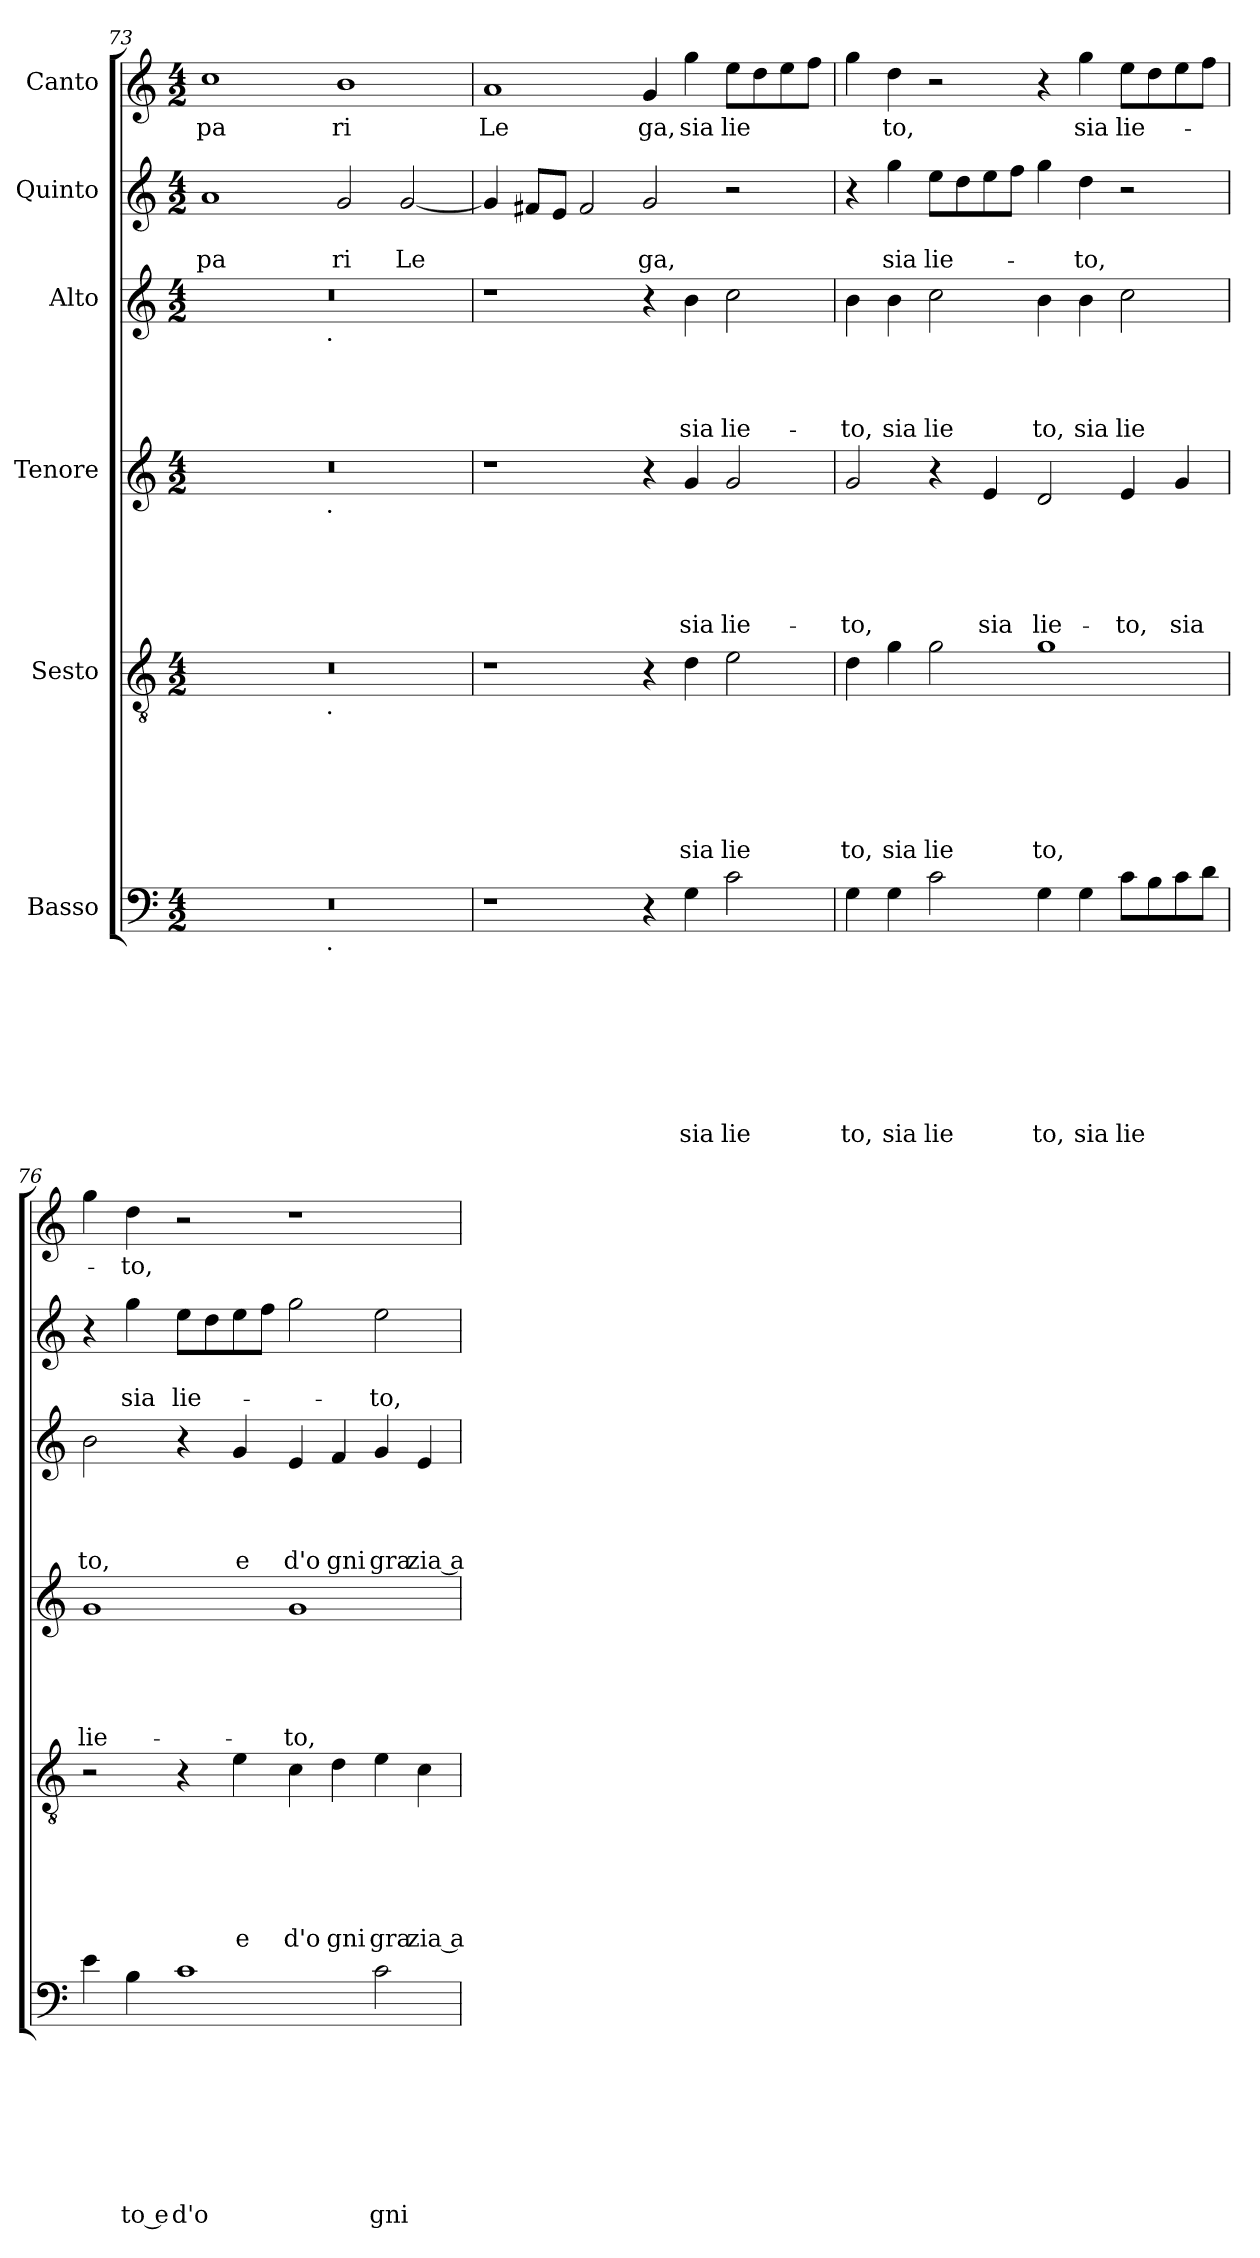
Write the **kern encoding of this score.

**kern	**text	**text	**text	**text	**text	**text	**text	**text	**kern	**text	**text	**text	**text	**text	**text	**kern	**text	**text	**text	**text	**text	**kern	**text	**text	**text	**text	**kern	**text	**text	**kern	**text
*part6	*part6	*part6	*part6	*part6	*part6	*part6	*part6	*part6	*part5	*part5	*part5	*part5	*part5	*part5	*part5	*part4	*part4	*part4	*part4	*part4	*part4	*part3	*part3	*part3	*part3	*part3	*part2	*part2	*part2	*part1	*part1
*staff6	*staff6	*staff6	*staff6	*staff6	*staff6	*staff6	*staff6	*staff6	*staff5	*staff5	*staff5	*staff5	*staff5	*staff5	*staff5	*staff4	*staff4	*staff4	*staff4	*staff4	*staff4	*staff3	*staff3	*staff3	*staff3	*staff3	*staff2	*staff2	*staff2	*staff1	*staff1
*I"Basso	*	*	*	*	*	*	*	*	*I"Sesto	*	*	*	*	*	*	*I"Tenore	*	*	*	*	*	*I"Alto	*	*	*	*	*I"Quinto	*	*	*I"Canto	*
*clefF4	*	*	*	*	*	*	*	*	*clefGv2	*	*	*	*	*	*	*clefG2	*	*	*	*	*	*clefG2	*	*	*	*	*clefG2	*	*	*clefG2	*
*k[]	*	*	*	*	*	*	*	*	*k[]	*	*	*	*	*	*	*k[]	*	*	*	*	*	*k[]	*	*	*	*	*k[]	*	*	*k[]	*
*C:	*	*	*	*	*	*	*	*	*C:	*	*	*	*	*	*	*C:	*	*	*	*	*	*C:	*	*	*	*	*C:	*	*	*C:	*
*M4/2	*	*	*	*	*	*	*	*	*M4/2	*	*	*	*	*	*	*M4/2	*	*	*	*	*	*M4/2	*	*	*	*	*M4/2	*	*	*M4/2	*
=73	=73	=73	=73	=73	=73	=73	=73	=73	=73	=73	=73	=73	=73	=73	=73	=73	=73	=73	=73	=73	=73	=73	=73	=73	=73	=73	=73	=73	=73	=73	=73
!	!	!	!	!	!	!	!	!	!	!	!	!	!	!	!	!	!	!	!	!	!	!	!	!	!	!	!	!	!LO:LY:b	!	!LO:LY:b
*^	*	*	*	*	*	*	*	*	*^	*	*	*	*	*	*	*^	*	*	*	*	*	*^	*	*	*	*	*	*	*	*	*
0r	2ryy	.	.	.	.	.	.	.	.	0r	2ryy	.	.	.	.	.	.	0r	2ryy	.	.	.	.	.	0r	2ryy	.	.	.	.	1a	.	pa	1cc	pa
.	4...ryy	.	.	.	.	.	.	.	.	.	4...ryy	.	.	.	.	.	.	.	4...ryy	.	.	.	.	.	.	4...ryy	.	.	.	.	.	.	.	.	.
!	!	!	!	!	!	!	!	!	!	!	!	!	!	!	!	!	!	!	!	!	!	!	!	!	!	!LO:TX:b:t=.	!	!	!	!	!	!	!	!	!
!	!	!	!	!	!	!	!	!	!	!	!	!	!	!	!	!	!	!	!LO:TX:b:t=.	!	!	!	!	!	!	!	!	!	!	!	!	!	!	!	!
!	!	!	!	!	!	!	!	!	!	!	!LO:TX:b:t=.	!	!	!	!	!	!	!	!	!	!	!	!	!	!	!	!	!	!	!	!	!	!	!	!
!	!LO:TX:b:t=.	!	!	!	!	!	!	!	!	!	!	!	!	!	!	!	!	!	!	!	!	!	!	!	!	!	!	!	!	!	!	!	!	!	!
.	1ryy	.	.	.	.	.	.	.	.	.	1ryy	.	.	.	.	.	.	.	1ryy	.	.	.	.	.	.	1ryy	.	.	.	.	.	.	.	.	.
!	!	!	!	!	!	!	!	!	!	!	!	!	!	!	!	!	!	!	!	!	!	!	!	!	!	!	!	!	!	!	!	!	!LO:LY:b	!	!LO:LY:b
.	.	.	.	.	.	.	.	.	.	.	.	.	.	.	.	.	.	.	.	.	.	.	.	.	.	.	.	.	.	.	2g/	.	ri	1b	ri
!	!	!	!	!	!	!	!	!	!	!	!	!	!	!	!	!	!	!	!	!	!	!	!	!	!	!	!	!	!	!	!	!	!LO:LY:b	!	!
.	.	.	.	.	.	.	.	.	.	.	.	.	.	.	.	.	.	.	.	.	.	.	.	.	.	.	.	.	.	.	[<2g/	.	Le	.	.
.	32ryy	.	.	.	.	.	.	.	.	.	32ryy	.	.	.	.	.	.	.	32ryy	.	.	.	.	.	.	32ryy	.	.	.	.	.	.	.	.	.
=74	=74	=74	=74	=74	=74	=74	=74	=74	=74	=74	=74	=74	=74	=74	=74	=74	=74	=74	=74	=74	=74	=74	=74	=74	=74	=74	=74	=74	=74	=74	=74	=74	=74	=74	=74
!	!	!	!	!	!	!	!	!	!	!	!	!	!	!	!	!	!	!	!	!	!	!	!	!	!	!	!	!	!	!	!	!	!	!	!LO:LY:b
*v	*v	*	*	*	*	*	*	*	*	*	*	*	*	*	*	*	*	*v	*v	*	*	*	*	*	*v	*v	*	*	*	*	*	*	*	*	*
*	*	*	*	*	*	*	*	*	*v	*v	*	*	*	*	*	*	*	*	*	*	*	*	*	*	*	*	*	*	*	*	*	*
1r	.	.	.	.	.	.	.	.	1r	.	.	.	.	.	.	1r	.	.	.	.	.	1r	.	.	.	.	4g/]	.	.	1a	Le
.	.	.	.	.	.	.	.	.	.	.	.	.	.	.	.	.	.	.	.	.	.	.	.	.	.	.	8f#X/L	.	.	.	.
.	.	.	.	.	.	.	.	.	.	.	.	.	.	.	.	.	.	.	.	.	.	.	.	.	.	.	8e/J	.	.	.	.
.	.	.	.	.	.	.	.	.	.	.	.	.	.	.	.	.	.	.	.	.	.	.	.	.	.	.	2f#/	.	.	.	.
!	!	!	!	!	!	!	!	!	!	!	!	!	!	!	!	!	!	!	!	!	!	!	!	!	!	!	!	!	!LO:LY:b	!	!LO:LY:b
4r	.	.	.	.	.	.	.	.	4r	.	.	.	.	.	.	4r	.	.	.	.	.	4r	.	.	.	.	2g/	.	ga,	4g/	ga,
!	!	!	!	!	!	!	!	!LO:LY:b	!	!	!	!	!	!	!LO:LY:b	!	!	!	!	!	!LO:LY:b	!	!	!	!	!LO:LY:b	!	!	!	!	!LO:LY:b
4G\	.	.	.	.	.	.	.	sia	4d\	.	.	.	.	.	sia	4g/	.	.	.	.	sia	4b\	.	.	.	sia	.	.	.	4gg\	sia
!	!	!	!	!	!	!	!	!LO:LY:b	!	!	!	!	!	!	!LO:LY:b	!	!	!	!	!	!LO:LY:b	!	!	!	!	!LO:LY:b	!	!	!	!	!LO:LY:b
2c\	.	.	.	.	.	.	.	lie	2e\	.	.	.	.	.	lie	2g/	.	.	.	.	lie-	2cc\	.	.	.	lie-	2r	.	.	8ee\L	lie
.	.	.	.	.	.	.	.	.	.	.	.	.	.	.	.	.	.	.	.	.	.	.	.	.	.	.	.	.	.	8dd\	.
.	.	.	.	.	.	.	.	.	.	.	.	.	.	.	.	.	.	.	.	.	.	.	.	.	.	.	.	.	.	8ee\	.
.	.	.	.	.	.	.	.	.	.	.	.	.	.	.	.	.	.	.	.	.	.	.	.	.	.	.	.	.	.	8ff\J	.
!!LO:PB:g=z
=75	=75	=75	=75	=75	=75	=75	=75	=75	=75	=75	=75	=75	=75	=75	=75	=75	=75	=75	=75	=75	=75	=75	=75	=75	=75	=75	=75	=75	=75	=75	=75
!	!	!	!	!	!	!	!	!LO:LY:b	!	!	!	!	!	!	!LO:LY:b	!	!	!	!	!	!LO:LY:b	!	!	!	!	!LO:LY:b	!	!	!	!	!
4G\	.	.	.	.	.	.	.	to,	4d\	.	.	.	.	.	to,	2g/	.	.	.	.	-to,	4b\	.	.	.	-to,	4r	.	.	4gg\	.
!	!	!	!	!	!	!	!	!LO:LY:b	!	!	!	!	!	!	!LO:LY:b	!	!	!	!	!	!	!	!	!	!	!LO:LY:b	!	!	!LO:LY:b	!	!LO:LY:b
4G\	.	.	.	.	.	.	.	sia	4g\	.	.	.	.	.	sia	.	.	.	.	.	.	4b\	.	.	.	sia	4gg\	.	sia	4dd\	to,
!	!	!	!	!	!	!	!	!LO:LY:b	!	!	!	!	!	!	!LO:LY:b	!	!	!	!	!	!	!	!	!	!	!LO:LY:b	!	!	!LO:LY:b	!	!
2c\	.	.	.	.	.	.	.	lie	2g\	.	.	.	.	.	lie	4r	.	.	.	.	.	2cc\	.	.	.	lie	8ee\L	.	lie-	2r	.
.	.	.	.	.	.	.	.	.	.	.	.	.	.	.	.	.	.	.	.	.	.	.	.	.	.	.	8dd\	.	.	.	.
!	!	!	!	!	!	!	!	!	!	!	!	!	!	!	!	!	!	!	!	!	!LO:LY:b	!	!	!	!	!	!	!	!	!	!
.	.	.	.	.	.	.	.	.	.	.	.	.	.	.	.	4e/	.	.	.	.	sia	.	.	.	.	.	8ee\	.	.	.	.
.	.	.	.	.	.	.	.	.	.	.	.	.	.	.	.	.	.	.	.	.	.	.	.	.	.	.	8ff\J	.	.	.	.
!	!	!	!	!	!	!	!	!LO:LY:b	!	!	!	!	!	!	!LO:LY:b	!	!	!	!	!	!LO:LY:b	!	!	!	!	!LO:LY:b	!	!	!	!	!
4G\	.	.	.	.	.	.	.	to,	1g	.	.	.	.	.	to,	2d/	.	.	.	.	lie-	4b\	.	.	.	to,	4gg\	.	.	4r	.
!	!	!	!	!	!	!	!	!LO:LY:b	!	!	!	!	!	!	!	!	!	!	!	!	!	!	!	!	!	!LO:LY:b	!	!	!LO:LY:b	!	!LO:LY:b
4G\	.	.	.	.	.	.	.	sia	.	.	.	.	.	.	.	.	.	.	.	.	.	4b\	.	.	.	sia	4dd\	.	-to,	4gg\	sia
!	!	!	!	!	!	!	!	!LO:LY:b	!	!	!	!	!	!	!	!	!	!	!	!	!LO:LY:b	!	!	!	!	!LO:LY:b	!	!	!	!	!LO:LY:b
8c\L	.	.	.	.	.	.	.	lie	.	.	.	.	.	.	.	4e/	.	.	.	.	-to,	2cc\	.	.	.	lie	2r	.	.	8ee\L	lie-
8B\	.	.	.	.	.	.	.	.	.	.	.	.	.	.	.	.	.	.	.	.	.	.	.	.	.	.	.	.	.	8dd\	.
!	!	!	!	!	!	!	!	!	!	!	!	!	!	!	!	!	!	!	!	!	!LO:LY:b	!	!	!	!	!	!	!	!	!	!
8c\	.	.	.	.	.	.	.	.	.	.	.	.	.	.	.	4g/	.	.	.	.	sia	.	.	.	.	.	.	.	.	8ee\	.
8d\J	.	.	.	.	.	.	.	.	.	.	.	.	.	.	.	.	.	.	.	.	.	.	.	.	.	.	.	.	.	8ff\J	.
=76	=76	=76	=76	=76	=76	=76	=76	=76	=76	=76	=76	=76	=76	=76	=76	=76	=76	=76	=76	=76	=76	=76	=76	=76	=76	=76	=76	=76	=76	=76	=76
!	!	!	!	!	!	!	!	!	!	!	!	!	!	!	!	!	!	!	!	!	!LO:LY:b	!	!	!	!	!LO:LY:b	!	!	!	!	!
4e\	.	.	.	.	.	.	.	.	2r	.	.	.	.	.	.	1g	.	.	.	.	lie-	2b\	.	.	.	to,	4r	.	.	4gg\	.
!	!	!	!	!	!	!	!	!LO:LY:b:rj	!	!	!	!	!	!	!	!	!	!	!	!	!	!	!	!	!	!	!	!	!LO:LY:b	!	!LO:LY:b
4B\	.	.	.	.	.	.	.	to e	.	.	.	.	.	.	.	.	.	.	.	.	.	.	.	.	.	.	4gg\	.	sia	4dd\	-to,
!	!	!	!	!	!	!	!	!LO:LY:b	!	!	!	!	!	!	!	!	!	!	!	!	!	!	!	!	!	!	!	!	!LO:LY:b	!	!
1c	.	.	.	.	.	.	.	d'o	4r	.	.	.	.	.	.	.	.	.	.	.	.	4r	.	.	.	.	8ee\L	.	lie-	2r	.
.	.	.	.	.	.	.	.	.	.	.	.	.	.	.	.	.	.	.	.	.	.	.	.	.	.	.	8dd\	.	.	.	.
!	!	!	!	!	!	!	!	!	!	!	!	!	!	!	!LO:LY:b	!	!	!	!	!	!	!	!	!	!	!LO:LY:b	!	!	!	!	!
.	.	.	.	.	.	.	.	.	4e\	.	.	.	.	.	e	.	.	.	.	.	.	4g/	.	.	.	e	8ee\	.	.	.	.
.	.	.	.	.	.	.	.	.	.	.	.	.	.	.	.	.	.	.	.	.	.	.	.	.	.	.	8ff\J	.	.	.	.
!	!	!	!	!	!	!	!	!	!	!	!	!	!	!	!LO:LY:b	!	!	!	!	!	!LO:LY:b	!	!	!	!	!LO:LY:b	!	!	!	!	!
.	.	.	.	.	.	.	.	.	4c\	.	.	.	.	.	d'o	1g	.	.	.	.	-to,	4e/	.	.	.	d'o	2gg\	.	.	1r	.
!	!	!	!	!	!	!	!	!	!	!	!	!	!	!	!LO:LY:b	!	!	!	!	!	!	!	!	!	!	!LO:LY:b	!	!	!	!	!
.	.	.	.	.	.	.	.	.	4d\	.	.	.	.	.	gni	.	.	.	.	.	.	4f/	.	.	.	gni	.	.	.	.	.
!	!	!	!	!	!	!	!	!LO:LY:b	!	!	!	!	!	!	!LO:LY:b	!	!	!	!	!	!	!	!	!	!	!LO:LY:b	!	!	!LO:LY:b	!	!
2c\	.	.	.	.	.	.	.	gni	4e\	.	.	.	.	.	gra	.	.	.	.	.	.	4g/	.	.	.	gra	2ee\	.	-to,	.	.
!	!	!	!	!	!	!	!	!	!	!	!	!	!	!	!LO:LY:b:rj	!	!	!	!	!	!	!	!	!	!	!LO:LY:b:rj	!	!	!	!	!
.	.	.	.	.	.	.	.	.	4c\	.	.	.	.	.	zia a	.	.	.	.	.	.	4e/	.	.	.	zia a	.	.	.	.	.
=	=	=	=	=	=	=	=	=	=	=	=	=	=	=	=	=	=	=	=	=	=	=	=	=	=	=	=	=	=	=	=
*-	*-	*-	*-	*-	*-	*-	*-	*-	*-	*-	*-	*-	*-	*-	*-	*-	*-	*-	*-	*-	*-	*-	*-	*-	*-	*-	*-	*-	*-	*-	*-
